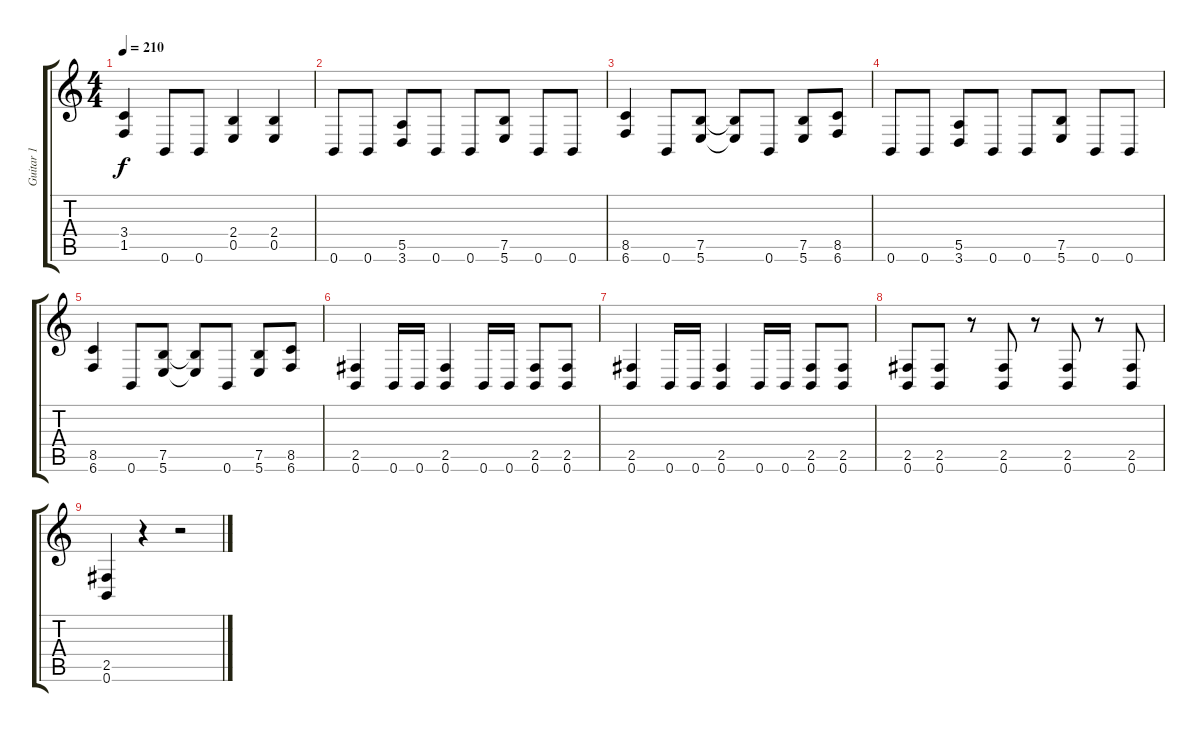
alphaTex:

\track ("Guitar 1" "Guitar 1") {instrument distortionguitar}
\staff {score tabs}
\tuning (B3 Gb3 D3 A2 E2 B1) {hide}
\ts (4 4)
\tempo 210
\clef g2
\ks c
(3.4 1.5).4{dy f} 0.6.8 0.6.8 (2.4 0.5).4 (2.4 0.5).4 |
0.6.8 0.6.8 (5.5 3.6).8 0.6.8 0.6.8 (7.5 5.6).8 0.6.8 0.6.8 |
(8.5 6.6).4 0.6.8 (7.5 5.6).8 (7.5{t} 5.6{t}).8 0.6.8 (7.5 5.6).8 (8.5 6.6).8 |
0.6.8 0.6.8 (5.5 3.6).8 0.6.8 0.6.8 (7.5 5.6).8 0.6.8 0.6.8 |
(8.5 6.6).4 0.6.8 (7.5 5.6).8 (7.5{t} 5.6{t}).8 0.6.8 (7.5 5.6).8 (8.5 6.6).8 |
(2.5 0.6).4 0.6.16 0.6.16 (2.5 0.6).4 0.6.16 0.6.16 (2.5 0.6).8 (2.5 0.6).8 |
(2.5 0.6).4 0.6.16 0.6.16 (2.5 0.6).4 0.6.16 0.6.16 (2.5 0.6).8 (2.5 0.6).8 |
(2.5 0.6).8 (2.5 0.6).8 r.8 (2.5 0.6).8 r.8 (2.5 0.6).8 r.8 (2.5 0.6).8 |
(2.5 0.6).4 r.4 r.2
